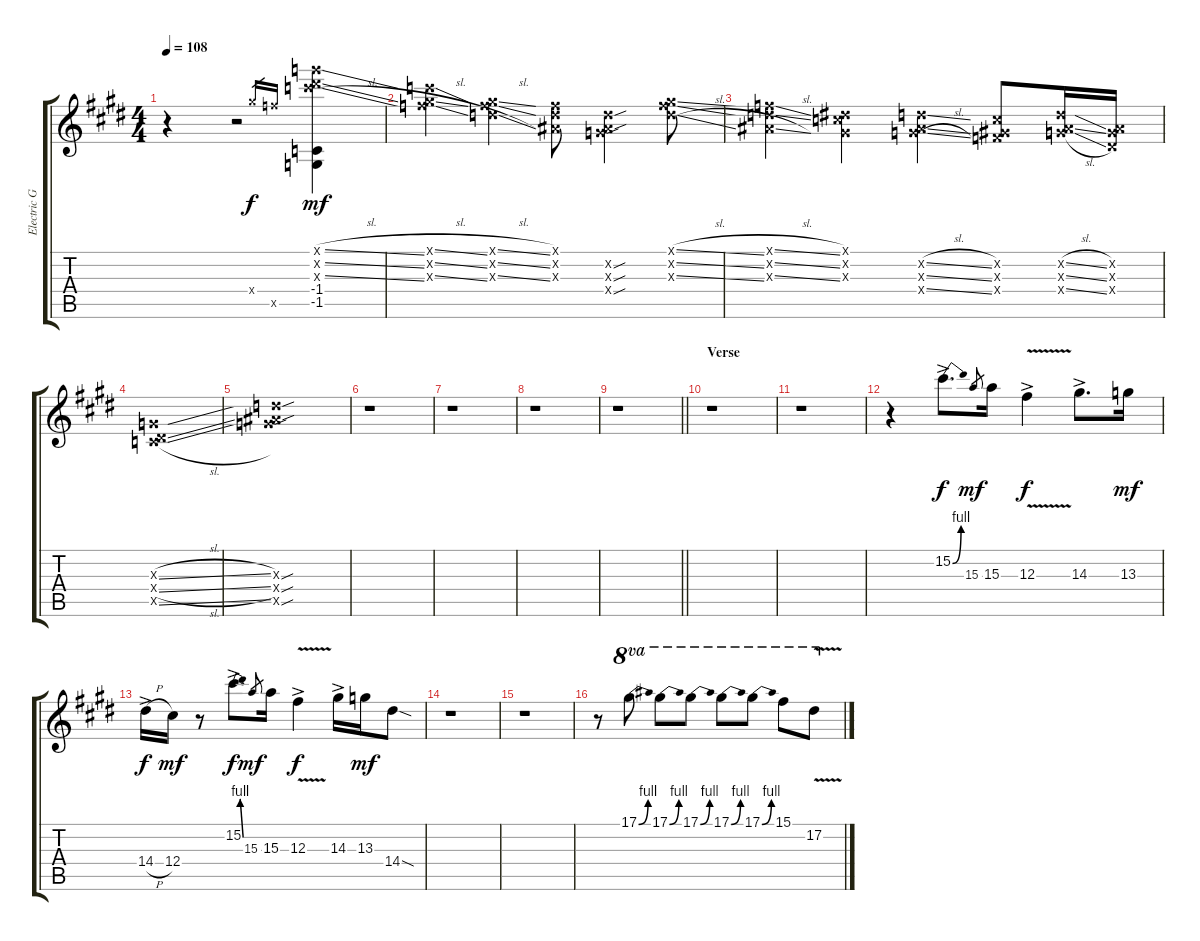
\track ("Electric Guitar 3" "Electric G") {instrument electricguitarclean}
\staff {score tabs}
\tuning (Eb4 Bb3 Gb3 Db3 Ab2 Eb2) {hide}
\ts (4 4)
\tempo 108
\clef g2
\ks e
r.4{dy f instrument electricguitarclean} r.2 19.4{x}.16{gr} 21.5{x}.16{gr} (16.1{sl x} 17.2{sl x} 18.3{sl x} -1.4 -1.5).4{dy mf} |
\ks c#minor
(9.1{sl x} 10.2{sl x} 11.3{sl x}).4 (5.1{sl x} 7.2{sl x} 8.3{sl x}).4 (2.1{x} 4.2{x} 4.3{x}).8 (4.2{sou x} 4.3{sou x} 6.4{sou x}).4 (5.1{sl x} 7.2{sl x} 8.3{sl x}).8 |
(2.1{sl x} 4.2{sl x} 4.3{sl x}).4 (0.1{x} 2.2{x} 2.3{x}).4 (4.2{sl x} 4.3{sl x} 6.4{sl x}).4 (2.2{x} 2.3{x} 4.4{x}).8 (4.2{sl x} 4.3{sl x} 6.4{sl x}).16 (0.2{x} 1.3{x} 2.4{x}).16 |
(1.3{sl x} 2.4{sl x} 4.5{sl x}).1 |
(8.3{sou x} 9.4{sou x} 11.5{sou x}).1 |
\ks e
r.1 |
\ks c#minor
r.1 |
r.1 |
\barLineRight lightlight
\ks e
r.1 |
\section ("" "Verse")
\ks c#minor
r.1 |
r.1 |
\ks e
r.4 15.2{be (bend 0 0 60 4) ac}.8{d dy f} 15.3.8{gr dy mf} 15.3.16 12.3{v ac}.4{dy f} 14.3{ac}.8{d} 13.3.16{dy mf} |
\ks c#minor
14.4{h ac}.16{dy f} 12.4.16{dy mf} r.8 15.2{be (bend 0 0 60 4) ac}.8{d dy f} 15.3.8{gr dy mf} 15.3.16 12.3{v ac}.4{dy f} 14.3{ac}.16 13.3.16{dy mf} 14.4{sod}.8 |
r.1 |
\ks e
r.1 |
\ks c#minor
r.8 17.1{be (bend 0 0 60 4)}.8{ot 8va} 17.1{be (bend 0 0 60 4)}.8{ot 8va} 17.1{be (bend 0 0 60 4)}.8{ot 8va} 17.1{be (bend 0 0 60 4)}.8{ot 8va} 17.1{be (bend 0 0 60 4)}.8{ot 8va} 15.1.8{ot 8va} 17.2{v}.8{ot 8va}
